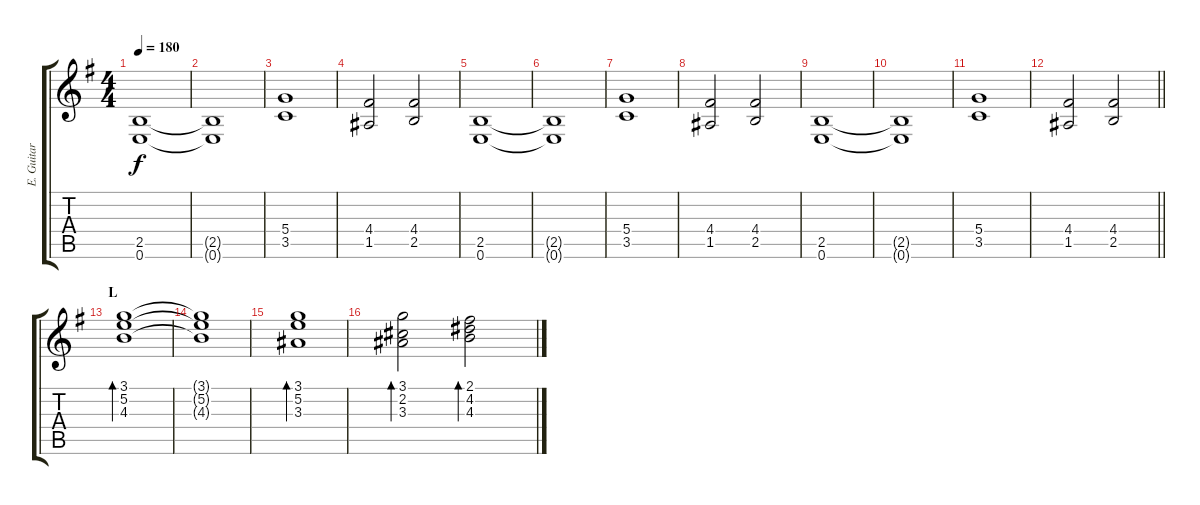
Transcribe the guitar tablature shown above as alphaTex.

\track ("E. Guitar II" "E. Guitar ") {instrument overdrivenguitar}
\staff {score tabs}
\tuning (E4 B3 G3 D3 A2 E2) {hide}
\ts (4 4)
\tempo 180
\clef g2
\ks g
(2.5 0.6).1{dy f} |
(2.5{t} 0.6{t}).1 |
(5.4 3.5).1 |
(4.4 1.5).2 (4.4 2.5).2 |
(2.5 0.6).1 |
(2.5{t} 0.6{t}).1 |
(5.4 3.5).1 |
(4.4 1.5).2 (4.4 2.5).2 |
(2.5 0.6).1 |
(2.5{t} 0.6{t}).1 |
(5.4 3.5).1 |
\barLineRight lightlight
(4.4 1.5).2 (4.4 2.5).2 |
\section ("" "L")
(3.1 5.2 4.3).1{bd 120} |
(3.1{t} 5.2{t} 4.3{t}).1 |
(3.1 5.2 3.3).1{bd 120} |
(3.1 2.2 3.3).2{bd 120} (2.1 4.2 4.3).2{bd 120}
